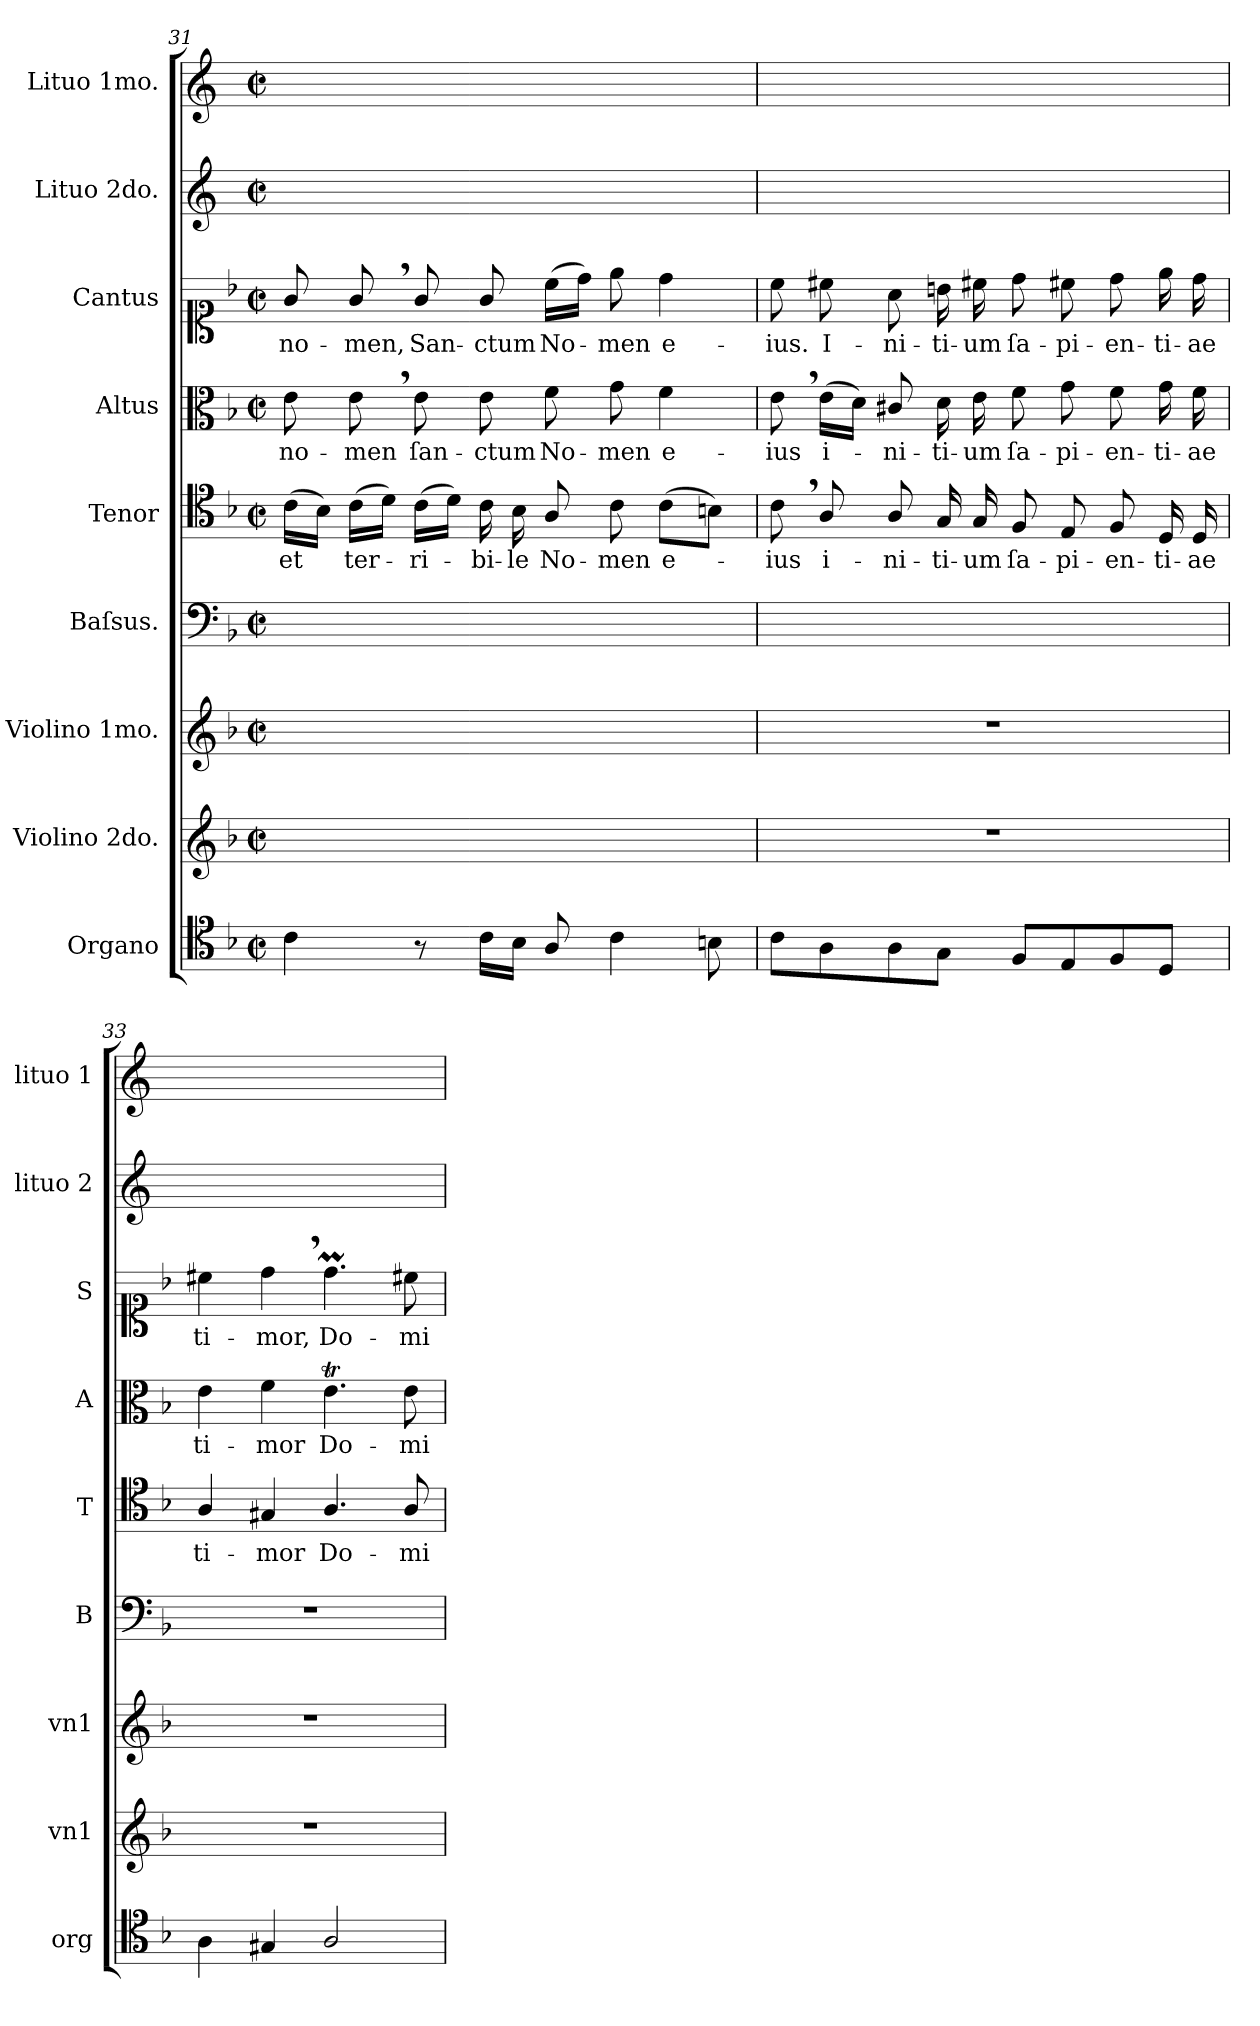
**kern	**kern	**kern	**kern	**kern	**text	**kern	**text	**kern	**text	**kern	**kern
*part9	*part8	*part7	*part6	*part5	*part5	*part4	*part4	*part3	*part3	*part2	*part1
*staff9	*staff8	*staff7	*staff6	*staff5	*staff5	*staff4	*staff4	*staff3	*staff3	*staff2	*staff1
*I"Organo	*I"Violino 2do.	*I"Violino 1mo.	*I"Baſsus.	*I"Tenor	*	*I"Altus	*	*I"Cantus	*	*I"Lituo 2do.	*I"Lituo 1mo.
*I'org	*I'vn1	*I'vn1	*I'B	*I'T	*	*I'A	*	*I'S	*	*I'lituo 2	*I'lituo 1
*clefC4	*clefG2	*clefG2	*clefF4	*clefC4	*	*clefC3	*	*clefC1	*	*clefG2	*clefG2
*	*	*	*	*	*	*	*	*	*	*ITrd-3c-5	*ITrd-3c-5
*k[b-]	*k[b-]	*k[b-]	*k[b-]	*k[b-]	*	*k[b-]	*	*k[b-]	*	*k[b-]	*k[b-]
*M2/2	*M2/2	*M2/2	*M2/2	*M2/2	*	*M2/2	*	*M2/2	*	*M2/2	*M2/2
*met(c|)	*met(c|)	*met(c|)	*met(c|)	*met(c|)	*	*met(c|)	*	*met(c|)	*	*met(c|)	*met(c|)
=31	=31	=31	=31	=31	=31	=31	=31	=31	=31	=31	=31
4c\	1ryy	1ryy	1ryy	(16c\LL	et	8e\	no-	8g/	no-	1ryy	1ryy
.	.	.	.	16B-\JJ)	.	.	.	.	.	.	.
.	.	.	.	(16c\LL	ter-	8e,<\	-men	8g,</	-men,	.	.
.	.	.	.	16d\JJ)	.	.	.	.	.	.	.
8r	.	.	.	(16c\LL	-ri-	8e\	ſan-	8g/	San-	.	.
.	.	.	.	16d\JJ)	.	.	.	.	.	.	.
16c\LL	.	.	.	16c\	-bi-	8e\	-ctum	8g/	-ctum	.	.
16B-\JJ	.	.	.	16B-\	-le	.	.	.	.	.	.
8A/	.	.	.	8A/	No-	8f\	No-	(16cc\LL	No-	.	.
.	.	.	.	.	.	.	.	16dd\JJ)	.	.	.
4c\	.	.	.	8c\	-men	8g\	-men	8ee\	-men	.	.
.	.	.	.	(8c\L	e-	4f\	e-	4dd\	e-	.	.
8Bn\	.	.	.	8Bn\J)	.	.	.	.	.	.	.
=32	=32	=32	=32	=32	=32	=32	=32	=32	=32	=32	=32
8c\L	1r	1r	1ryy	8c,<\	-ius	8e,<\	-ius	8cc\	-ius.	1ryy	1ryy
8A\	.	.	.	8A/	i-	(16e\LL	i-	8cc#X\	I-	.	.
.	.	.	.	.	.	16d\JJ)	.	.	.	.	.
8A\	.	.	.	8A/	-ni-	8c#X/	-ni-	8a\	-ni-	.	.
8G\J	.	.	.	16G/	-ti-	16d\	-ti-	16bn\	-ti-	.	.
.	.	.	.	16G/	-um	16e\	-um	16cc#X\	-um	.	.
8F/L	.	.	.	8F/	ſa-	8f\	ſa-	8dd\	ſa-	.	.
8E/	.	.	.	8E/	-pi-	8g\	-pi-	8cc#X\	-pi-	.	.
8F/	.	.	.	8F/	-en-	8f\	-en-	8dd\	-en-	.	.
8D/J	.	.	.	16D/	-ti-	16g\	-ti-	16ee\	-ti-	.	.
.	.	.	.	16D/	-ae	16f\	-ae	16dd\	-ae	.	.
=33	=33	=33	=33	=33	=33	=33	=33	=33	=33	=33	=33
4A\	1r	1r	1r	4A/	ti-	4e\	ti-	4cc#X\	ti-	1ryy	1ryy
4G#X/	.	.	.	4G#X/	-mor	4f\	-mor	4dd,<\	-mor,	.	.
2A/	.	.	.	4.A/	Do-	4.et\	Do-	4.ddM\	Do-	.	.
.	.	.	.	8A/	-mi-	8e\	-mi-	8cc#X\	-mi-	.	.
=	=	=	=	=	=	=	=	=	=	=	=
*-	*-	*-	*-	*-	*-	*-	*-	*-	*-	*-	*-
